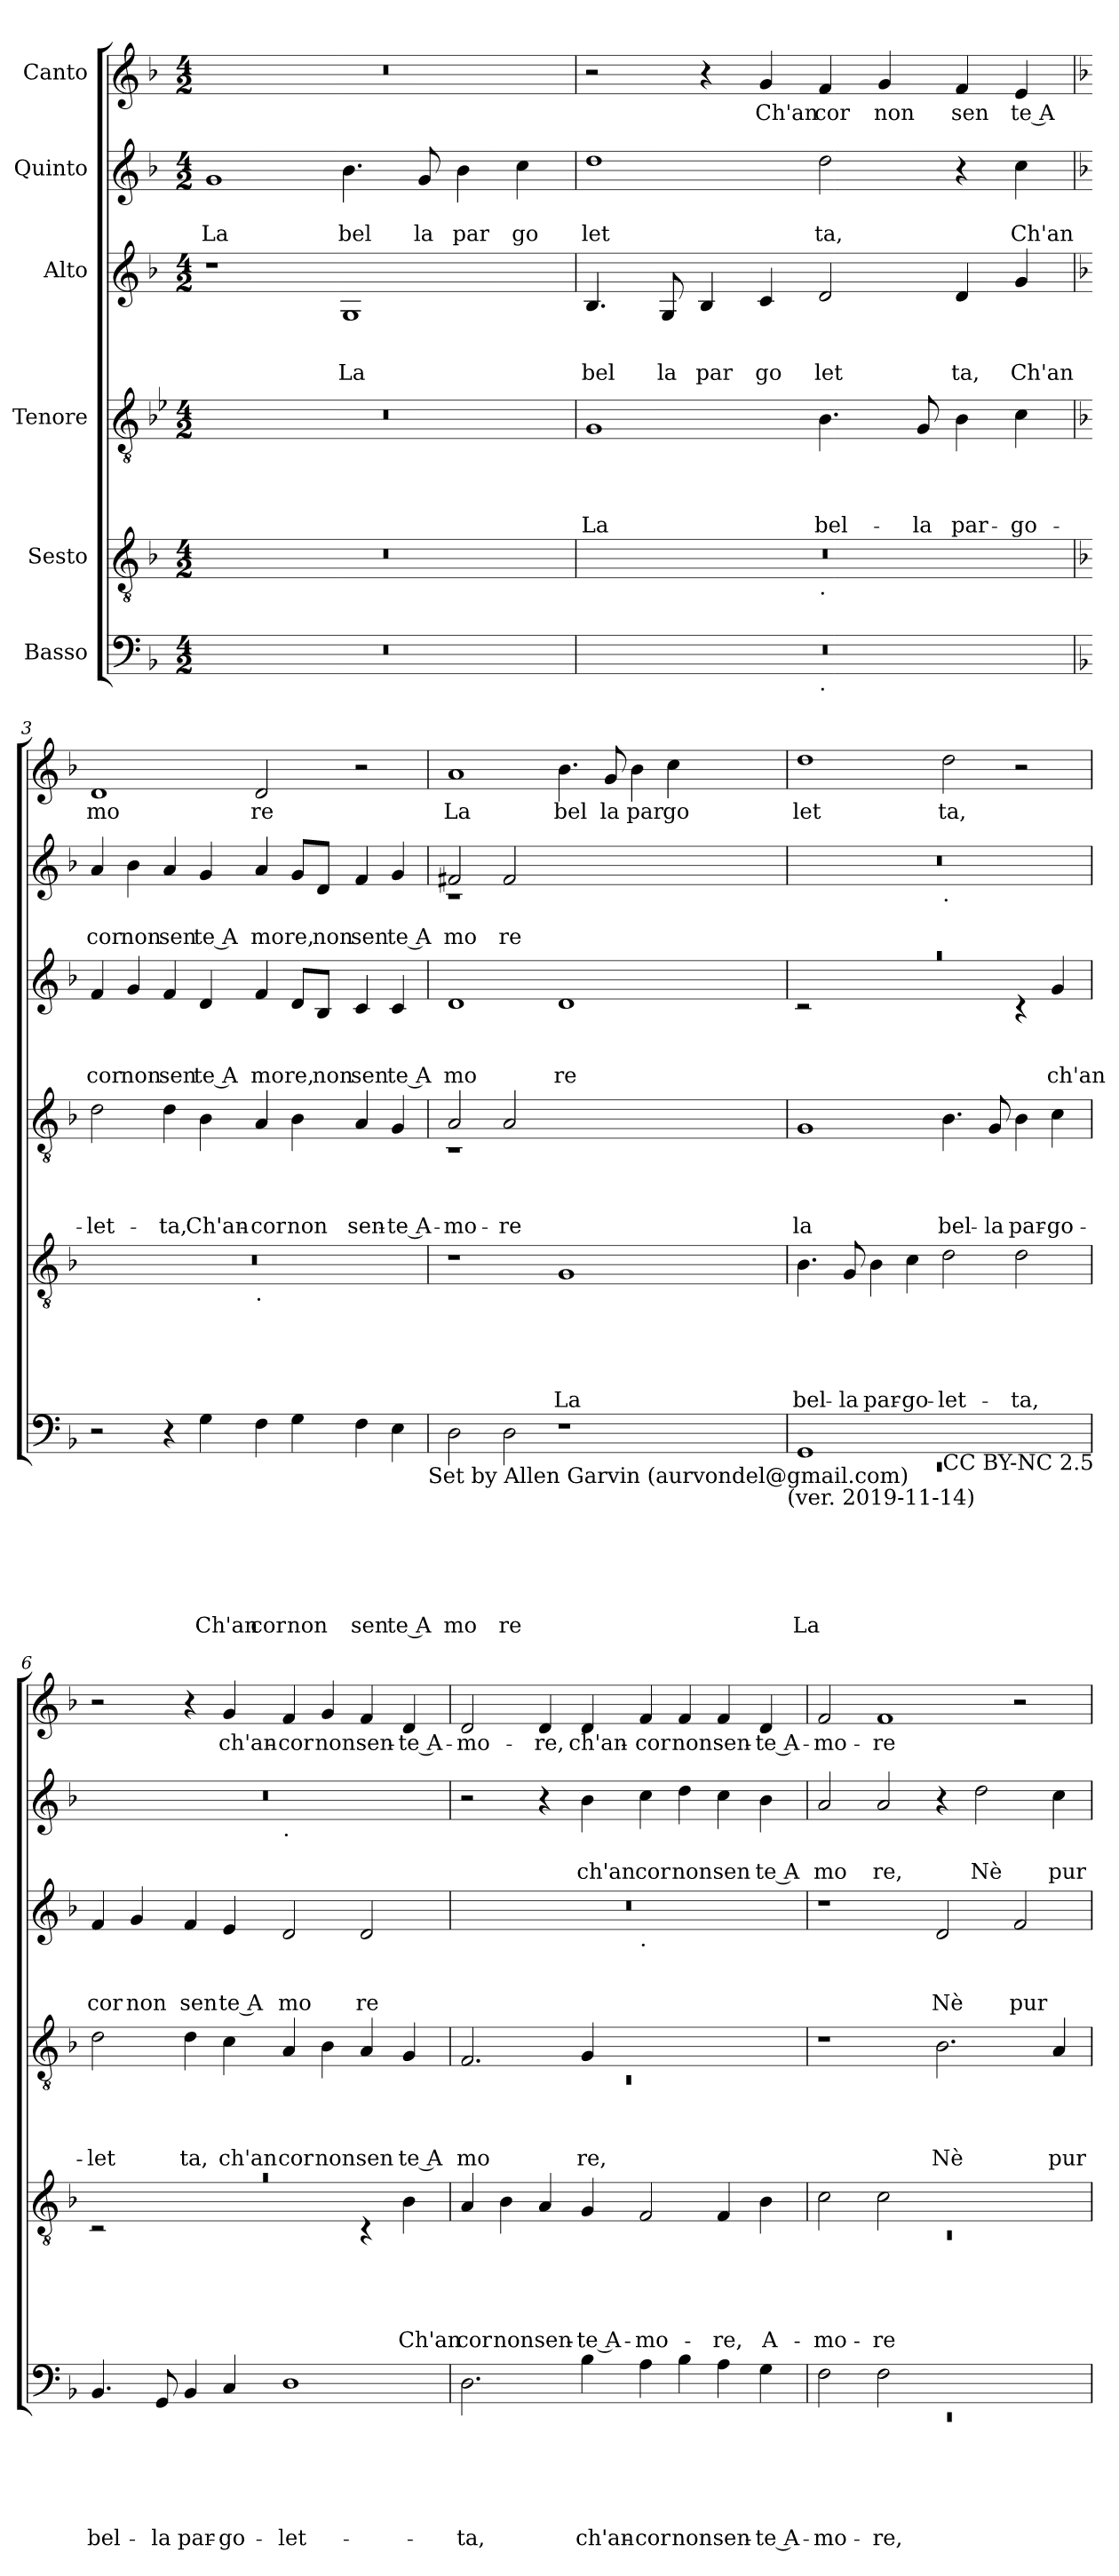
**kern	**text	**text	**text	**text	**text	**text	**kern	**text	**text	**text	**text	**text	**kern	**text	**text	**text	**text	**kern	**text	**text	**text	**kern	**text	**text	**kern	**text
*part6	*part6	*part6	*part6	*part6	*part6	*part6	*part5	*part5	*part5	*part5	*part5	*part5	*part4	*part4	*part4	*part4	*part4	*part3	*part3	*part3	*part3	*part2	*part2	*part2	*part1	*part1
*staff6	*staff6	*staff6	*staff6	*staff6	*staff6	*staff6	*staff5	*staff5	*staff5	*staff5	*staff5	*staff5	*staff4	*staff4	*staff4	*staff4	*staff4	*staff3	*staff3	*staff3	*staff3	*staff2	*staff2	*staff2	*staff1	*staff1
*I"Basso	*	*	*	*	*	*	*I"Sesto	*	*	*	*	*	*I"Tenore	*	*	*	*	*I"Alto	*	*	*	*I"Quinto	*	*	*I"Canto	*
*clefF4	*	*	*	*	*	*	*clefGv2	*	*	*	*	*	*clefGv2	*	*	*	*	*clefG2	*	*	*	*clefG2	*	*	*clefG2	*
*ITrd-3c-5	*	*	*	*	*	*	*ITrd-3c-5	*	*	*	*	*	*	*	*	*	*	*ITrd-3c-5	*	*	*	*ITrd-3c-5	*	*	*ITrd-3c-5	*
*k[b-e-]	*	*	*	*	*	*	*k[b-e-]	*	*	*	*	*	*k[b-e-]	*	*	*	*	*k[b-e-]	*	*	*	*k[b-e-]	*	*	*k[b-e-]	*
*B-:	*	*	*	*	*	*	*B-:	*	*	*	*	*	*B-:	*	*	*	*	*B-:	*	*	*	*B-:	*	*	*B-:	*
*M4/2	*	*	*	*	*	*	*M4/2	*	*	*	*	*	*M4/2	*	*	*	*	*M4/2	*	*	*	*M4/2	*	*	*M4/2	*
=1	=1	=1	=1	=1	=1	=1	=1	=1	=1	=1	=1	=1	=1	=1	=1	=1	=1	=1	=1	=1	=1	=1	=1	=1	=1	=1
!	!	!	!	!	!	!	!	!	!	!	!	!	!	!	!	!	!	!	!	!	!	!	!	!LO:LY:b	!	!
0r	.	.	.	.	.	.	0r	.	.	.	.	.	0r	.	.	.	.	1r	.	.	.	1cc	.	La	0r	.
!	!	!	!	!	!	!	!	!	!	!	!	!	!	!	!	!	!	!	!	!	!LO:LY:b	!	!	!LO:LY:b	!	!
.	.	.	.	.	.	.	.	.	.	.	.	.	.	.	.	.	.	1c	.	.	La	4.ee-\	.	bel	.	.
!	!	!	!	!	!	!	!	!	!	!	!	!	!	!	!	!	!	!	!	!	!	!	!	!LO:LY:b	!	!
.	.	.	.	.	.	.	.	.	.	.	.	.	.	.	.	.	.	.	.	.	.	8cc/	.	la	.	.
!	!	!	!	!	!	!	!	!	!	!	!	!	!	!	!	!	!	!	!	!	!	!	!	!LO:LY:b	!	!
.	.	.	.	.	.	.	.	.	.	.	.	.	.	.	.	.	.	.	.	.	.	4ee-\	.	par	.	.
!	!	!	!	!	!	!	!	!	!	!	!	!	!	!	!	!	!	!	!	!	!	!	!	!LO:LY:b	!	!
.	.	.	.	.	.	.	.	.	.	.	.	.	.	.	.	.	.	.	.	.	.	4ff\	.	go	.	.
=2	=2	=2	=2	=2	=2	=2	=2	=2	=2	=2	=2	=2	=2	=2	=2	=2	=2	=2	=2	=2	=2	=2	=2	=2	=2	=2
!	!	!	!	!	!	!	!	!	!	!	!	!	!	!	!	!	!LO:LY:b	!	!	!	!LO:LY:b	!	!	!LO:LY:b	!	!
*^	*	*	*	*	*	*	*^	*	*	*	*	*	*	*	*	*	*	*	*	*	*	*	*	*	*	*
0r	1ryy	.	.	.	.	.	.	0r	1ryy	.	.	.	.	.	1G	.	.	.	La	4.e-/	.	.	bel	1gg	.	let	2r	.
!	!	!	!	!	!	!	!	!	!	!	!	!	!	!	!	!	!	!	!	!	!	!	!LO:LY:b	!	!	!	!	!
.	.	.	.	.	.	.	.	.	.	.	.	.	.	.	.	.	.	.	.	8c/	.	.	la	.	.	.	.	.
!	!	!	!	!	!	!	!	!	!	!	!	!	!	!	!	!	!	!	!	!	!	!	!LO:LY:b	!	!	!	!	!
.	.	.	.	.	.	.	.	.	.	.	.	.	.	.	.	.	.	.	.	4e-/	.	.	par	.	.	.	4r	.
!	!	!	!	!	!	!	!	!	!	!	!	!	!	!	!	!	!	!	!	!	!	!	!LO:LY:b	!	!	!	!	!LO:LY:b
.	.	.	.	.	.	.	.	.	.	.	.	.	.	.	.	.	.	.	.	4f/	.	.	go	.	.	.	4cc/	Ch'an
!	!	!	!	!	!	!	!	!	!LO:TX:b:t=.	!	!	!	!	!	!	!	!	!	!	!	!	!	!	!	!	!	!	!
!	!LO:TX:b:t=.	!	!	!	!	!	!	!	!	!	!	!	!	!	!	!	!	!	!	!	!	!	!	!	!	!	!	!
!	!	!	!	!	!	!	!	!	!	!	!	!	!	!	!	!	!	!	!LO:LY:b	!	!	!	!LO:LY:b	!	!	!LO:LY:b	!	!LO:LY:b
.	1ryy	.	.	.	.	.	.	.	1ryy	.	.	.	.	.	4.B-\	.	.	.	bel-	2g/	.	.	let	2gg\	.	ta,	4b-/	cor
!	!	!	!	!	!	!	!	!	!	!	!	!	!	!	!	!	!	!	!	!	!	!	!	!	!	!	!	!LO:LY:b
.	.	.	.	.	.	.	.	.	.	.	.	.	.	.	.	.	.	.	.	.	.	.	.	.	.	.	4cc/	non
!	!	!	!	!	!	!	!	!	!	!	!	!	!	!	!	!	!	!	!LO:LY:b	!	!	!	!	!	!	!	!	!
.	.	.	.	.	.	.	.	.	.	.	.	.	.	.	8G/	.	.	.	-la	.	.	.	.	.	.	.	.	.
!	!	!	!	!	!	!	!	!	!	!	!	!	!	!	!	!	!	!	!LO:LY:b	!	!	!	!LO:LY:b	!	!	!	!	!LO:LY:b
.	.	.	.	.	.	.	.	.	.	.	.	.	.	.	4B-\	.	.	.	par-	4g/	.	.	ta,	4r	.	.	4b-/	sen
!	!	!	!	!	!	!	!	!	!	!	!	!	!	!	!	!	!	!	!LO:LY:b	!	!	!	!LO:LY:b	!	!	!LO:LY:b	!	!LO:LY:b:rj
.	.	.	.	.	.	.	.	.	.	.	.	.	.	.	4c\	.	.	.	-go-	4cc/	.	.	Ch'an	4ff\	.	Ch'an	4a/	te A
*v	*v	*	*	*	*	*	*	*	*	*	*	*	*	*	*	*	*	*	*	*	*	*	*	*	*	*	*	*
!!LO:LB:g=z
=3	=3	=3	=3	=3	=3	=3	=3	=3	=3	=3	=3	=3	=3	=3	=3	=3	=3	=3	=3	=3	=3	=3	=3	=3	=3	=3	=3
*	*	*	*	*	*	*	*	*	*	*	*	*	*	*k[b-]	*	*	*	*	*	*	*	*	*	*	*	*	*
*	*	*	*	*	*	*	*	*	*	*	*	*	*	*F:	*	*	*	*	*	*	*	*	*	*	*	*	*
*^	*	*	*	*	*	*	*	*	*	*	*	*	*	*	*	*	*	*	*	*	*	*	*	*	*	*	*
!	!	!	!	!	!	!	!	!	!	!	!	!	!	!	!	!	!	!	!LO:LY:b	!	!	!	!LO:LY:b	!	!	!LO:LY:b	!	!LO:LY:b
*v	*v	*	*	*	*	*	*	*	*	*	*	*	*	*	*	*	*	*	*	*	*	*	*	*	*	*	*	*
2r	.	.	.	.	.	.	0r	1ryy	.	.	.	.	.	2d\	.	.	.	-let-	4b-/	.	.	cor	4dd/	.	cor	1g	mo
!	!	!	!	!	!	!	!	!	!	!	!	!	!	!	!	!	!	!	!	!	!	!LO:LY:b	!	!	!LO:LY:b	!	!
.	.	.	.	.	.	.	.	.	.	.	.	.	.	.	.	.	.	.	4cc/	.	.	non	4ee-\	.	non	.	.
!	!	!	!	!	!	!	!	!	!	!	!	!	!	!	!	!	!	!LO:LY:b	!	!	!	!LO:LY:b	!	!	!LO:LY:b	!	!
4r	.	.	.	.	.	.	.	.	.	.	.	.	.	4d\	.	.	.	-ta,	4b-/	.	.	sen	4dd/	.	sen	.	.
!	!	!	!	!	!	!LO:LY:b	!	!	!	!	!	!	!	!	!	!	!	!LO:LY:b	!	!	!	!LO:LY:b:rj	!	!	!LO:LY:b:rj	!	!
4c\	.	.	.	.	.	Ch'an	.	.	.	.	.	.	.	4B-\	.	.	.	Ch'an-	4g/	.	.	te A	4cc/	.	te A	.	.
!	!	!	!	!	!	!	!	!LO:TX:b:t=.	!	!	!	!	!	!	!	!	!	!	!	!	!	!	!	!	!	!	!
!	!	!	!	!	!	!LO:LY:b	!	!	!	!	!	!	!	!	!	!	!	!LO:LY:b	!	!	!	!LO:LY:b	!	!	!LO:LY:b	!	!LO:LY:b
4B-\	.	.	.	.	.	cor	.	1ryy	.	.	.	.	.	4A/	.	.	.	-cor	4b-/	.	.	mo	4dd/	.	mo	2g/	re
!	!	!	!	!	!	!LO:LY:b	!	!	!	!	!	!	!	!	!	!	!	!LO:LY:b	!	!	!	!LO:LY:b	!	!	!LO:LY:b	!	!
4c\	.	.	.	.	.	non	.	.	.	.	.	.	.	4B-\	.	.	.	non	8g/L	.	.	re,	8cc/L	.	re,	.	.
!	!	!	!	!	!	!	!	!	!	!	!	!	!	!	!	!	!	!	!	!	!	!LO:LY:b	!	!	!LO:LY:b	!	!
.	.	.	.	.	.	.	.	.	.	.	.	.	.	.	.	.	.	.	8e-/J	.	.	non	8g/J	.	non	.	.
!	!	!	!	!	!	!LO:LY:b	!	!	!	!	!	!	!	!	!	!	!	!LO:LY:b	!	!	!	!LO:LY:b	!	!	!LO:LY:b	!	!
4B-\	.	.	.	.	.	sen	.	.	.	.	.	.	.	4A/	.	.	.	sen-	4f/	.	.	sen	4b-/	.	sen	2r	.
!	!	!	!	!	!	!LO:LY:b:rj	!	!	!	!	!	!	!	!	!	!	!	!LO:LY:b:rj	!	!	!	!LO:LY:b:rj	!	!	!LO:LY:b:rj	!	!
4A\	.	.	.	.	.	te A	.	.	.	.	.	.	.	4G/	.	.	.	-te A-	4f/	.	.	te A	4cc/	.	te A	.	.
!LO:TX:b:t=Set by Allen Garvin (aurvondel@gmail.com)	!	!	!	!	!	!	!	!	!	!	!	!	!	!	!	!	!	!	!	!	!	!	!	!	!	!	!
=4	=4	=4	=4	=4	=4	=4	=4	=4	=4	=4	=4	=4	=4	=4	=4	=4	=4	=4	=4	=4	=4	=4	=4	=4	=4	=4	=4
*	*	*	*	*	*	*	*	*	*	*	*	*	*	*^	*	*	*	*	*	*	*	*	*^	*	*	*	*
!	!	!	!	!	!	!LO:LY:b	!	!	!	!	!	!	!	!	!LO:N:vis=1	!	!	!	!LO:LY:b	!	!	!	!LO:LY:b	!	!LO:N:vis=1	!	!LO:LY:b	!	!LO:LY:b
*	*	*	*	*	*	*	*v	*v	*	*	*	*	*	*	*	*	*	*	*	*	*	*	*	*	*	*	*	*	*
2G\	.	.	.	.	.	mo	1r	.	.	.	.	.	2A/	0rC	.	.	.	-mo-	1g	.	.	mo	2bn/	0rc	.	mo	1dd	La
!	!	!	!	!	!	!LO:LY:b	!	!	!	!	!	!	!	!	!	!	!	!LO:LY:b	!	!	!	!	!	!	!	!LO:LY:b	!	!
2G\	.	.	.	.	.	re	.	.	.	.	.	.	2A/	.	.	.	.	-re	.	.	.	.	2b/	.	.	re	.	.
!	!	!	!	!	!	!	!	!	!	!	!	!LO:LY:b	!	!	!	!	!	!	!	!	!	!LO:LY:b	!	!	!	!	!	!LO:LY:b
1r	.	.	.	.	.	.	1c	.	.	.	.	La	1ryy	.	.	.	.	.	1g	.	.	re	1ryy	.	.	.	4.ee-\	bel
!	!	!	!	!	!	!	!	!	!	!	!	!	!	!	!	!	!	!	!	!	!	!	!	!	!	!	!	!LO:LY:b
.	.	.	.	.	.	.	.	.	.	.	.	.	.	.	.	.	.	.	.	.	.	.	.	.	.	.	8cc/	la
!	!	!	!	!	!	!	!	!	!	!	!	!	!	!	!	!	!	!	!	!	!	!	!	!	!	!	!	!LO:LY:b
.	.	.	.	.	.	.	.	.	.	.	.	.	.	.	.	.	.	.	.	.	.	.	.	.	.	.	4ee-\	par
!	!	!	!	!	!	!	!	!	!	!	!	!	!	!	!	!	!	!	!	!	!	!	!	!	!	!	!	!LO:LY:b
.	.	.	.	.	.	.	.	.	.	.	.	.	.	.	.	.	.	.	.	.	.	.	.	.	.	.	4ff\	go
1ryy	.	.	.	.	.	.	1ryy	.	.	.	.	.	1ryy	1ryy	.	.	.	.	1ryy	.	.	.	1ryy	1ryy	.	.	1ryy	.
!LO:TX:b:t=(ver. 2019-11-14)	!	!	!	!	!	!	!	!	!	!	!	!	!	!	!	!	!	!	!	!	!	!	!	!	!	!	!	!
=5	=5	=5	=5	=5	=5	=5	=5	=5	=5	=5	=5	=5	=5	=5	=5	=5	=5	=5	=5	=5	=5	=5	=5	=5	=5	=5	=5	=5
*^	*	*	*	*	*	*	*	*	*	*	*	*	*	*	*	*	*	*	*	*	*	*	*	*	*	*	*	*
!	!LO:N:vis=1	!	!	!	!	!	!LO:LY:b	!	!	!	!	!	!LO:LY:b	!	!	!	!	!	!LO:LY:b	!LO:N:vis=1	!	!	!	!	!	!	!	!	!LO:LY:b
*	*^	*	*	*	*	*	*	*	*	*	*	*	*	*v	*v	*	*	*	*	*^	*	*	*	*	*	*	*	*	*
0ryy	0rEE	1C	.	.	.	.	.	La	4.e-\	.	.	.	.	bel-	1G	.	.	.	la	0raa	2rc	.	.	.	0r	1ryy	.	.	1gg	let
!	!	!	!	!	!	!	!	!	!	!	!	!	!	!LO:LY:b	!	!	!	!	!	!	!	!	!	!	!	!	!	!	!	!
.	.	.	.	.	.	.	.	.	8c/	.	.	.	.	-la	.	.	.	.	.	.	.	.	.	.	.	.	.	.	.	.
!	!	!	!	!	!	!	!	!	!	!	!	!	!	!LO:LY:b	!	!	!	!	!	!	!	!	!	!	!	!	!	!	!	!
.	.	.	.	.	.	.	.	.	4e-\	.	.	.	.	par-	.	.	.	.	.	.	1ryy	.	.	.	.	.	.	.	.	.
!	!	!	!	!	!	!	!	!	!	!	!	!	!	!LO:LY:b	!	!	!	!	!	!	!	!	!	!	!	!	!	!	!	!
.	.	.	.	.	.	.	.	.	4f\	.	.	.	.	-go-	.	.	.	.	.	.	.	.	.	.	.	.	.	.	.	.
!	!	!	!	!	!	!	!	!	!	!	!	!	!	!	!	!	!	!	!	!	!	!	!	!	!	!LO:TX:b:t=.	!	!	!	!
!	!	!LO:TX:b:t=CC BY-NC 2.5	!	!	!	!	!	!	!	!	!	!	!	!	!	!	!	!	!	!	!	!	!	!	!	!	!	!	!	!
!	!	!	!	!	!	!	!	!	!	!	!	!	!	!LO:LY:b	!	!	!	!	!LO:LY:b	!	!	!	!	!	!	!	!	!	!	!LO:LY:b
.	.	1ryy	.	.	.	.	.	.	2g\	.	.	.	.	-let-	4.B-\	.	.	.	bel-	.	.	.	.	.	.	1ryy	.	.	2gg\	ta,
!	!	!	!	!	!	!	!	!	!	!	!	!	!	!	!	!	!	!	!LO:LY:b	!	!	!	!	!	!	!	!	!	!	!
.	.	.	.	.	.	.	.	.	.	.	.	.	.	.	8G/	.	.	.	-la	.	.	.	.	.	.	.	.	.	.	.
!	!	!	!	!	!	!	!	!	!	!	!	!	!	!LO:LY:b	!	!	!	!	!LO:LY:b	!	!	!	!	!	!	!	!	!	!	!
.	.	.	.	.	.	.	.	.	2g\	.	.	.	.	-ta,	4B-\	.	.	.	par-	.	4rc	.	.	.	.	.	.	.	2r	.
!	!	!	!	!	!	!	!	!	!	!	!	!	!	!	!	!	!	!	!LO:LY:b	!	!	!	!	!LO:LY:b	!	!	!	!	!	!
.	.	.	.	.	.	.	.	.	.	.	.	.	.	.	4c\	.	.	.	-go-	.	4cc/	.	.	ch'an	.	.	.	.	.	.
*v	*v	*v	*	*	*	*	*	*	*	*	*	*	*	*	*	*	*	*	*	*	*	*	*	*	*	*	*	*	*	*
!!LO:PB:g=z
=6	=6	=6	=6	=6	=6	=6	=6	=6	=6	=6	=6	=6	=6	=6	=6	=6	=6	=6	=6	=6	=6	=6	=6	=6	=6	=6	=6	=6
!	!	!	!	!	!	!LO:LY:b	!LO:N:vis=1	!	!	!	!	!	!	!	!	!	!LO:LY:b	!	!	!	!	!LO:LY:b	!	!	!	!	!	!
*	*	*	*	*	*	*	*^	*	*	*	*	*	*	*	*	*	*	*v	*v	*	*	*	*	*	*	*	*	*
4.E-/	.	.	.	.	.	bel-	0ra	2rC	.	.	.	.	.	2d\	.	.	.	-let	4b-/	.	.	cor	0r	1ryy	.	.	2r	.
!	!	!	!	!	!	!	!	!	!	!	!	!	!	!	!	!	!	!	!	!	!	!LO:LY:b	!	!	!	!	!	!
.	.	.	.	.	.	.	.	.	.	.	.	.	.	.	.	.	.	.	4cc/	.	.	non	.	.	.	.	.	.
!	!	!	!	!	!	!LO:LY:b	!	!	!	!	!	!	!	!	!	!	!	!	!	!	!	!	!	!	!	!	!	!
8C/	.	.	.	.	.	-la	.	.	.	.	.	.	.	.	.	.	.	.	.	.	.	.	.	.	.	.	.	.
!	!	!	!	!	!	!LO:LY:b	!	!	!	!	!	!	!	!	!	!	!	!LO:LY:b	!	!	!	!LO:LY:b	!	!	!	!	!	!
4E-/	.	.	.	.	.	par-	.	1ryy	.	.	.	.	.	4d\	.	.	.	ta,	4b-/	.	.	sen	.	.	.	.	4r	.
!	!	!	!	!	!	!LO:LY:b	!	!	!	!	!	!	!	!	!	!	!	!LO:LY:b	!	!	!	!LO:LY:b:rj	!	!	!	!	!	!LO:LY:b
4F/	.	.	.	.	.	-go-	.	.	.	.	.	.	.	4c\	.	.	.	ch'an	4a/	.	.	te A	.	.	.	.	4cc/	ch'an-
!	!	!	!	!	!	!	!	!	!	!	!	!	!	!	!	!	!	!	!	!	!	!	!	!LO:TX:b:t=.	!	!	!	!
!	!	!	!	!	!	!LO:LY:b	!	!	!	!	!	!	!	!	!	!	!	!LO:LY:b	!	!	!	!LO:LY:b	!	!	!	!	!	!LO:LY:b
1G	.	.	.	.	.	-let-	.	.	.	.	.	.	.	4A/	.	.	.	cor	2g/	.	.	mo	.	1ryy	.	.	4b-/	-cor
!	!	!	!	!	!	!	!	!	!	!	!	!	!	!	!	!	!	!LO:LY:b	!	!	!	!	!	!	!	!	!	!LO:LY:b
.	.	.	.	.	.	.	.	.	.	.	.	.	.	4B-\	.	.	.	non	.	.	.	.	.	.	.	.	4cc/	non
!	!	!	!	!	!	!	!	!	!	!	!	!	!	!	!	!	!	!LO:LY:b	!	!	!	!LO:LY:b	!	!	!	!	!	!LO:LY:b
.	.	.	.	.	.	.	.	4rC	.	.	.	.	.	4A/	.	.	.	sen	2g/	.	.	re	.	.	.	.	4b-/	sen-
!	!	!	!	!	!	!	!	!	!	!	!	!	!LO:LY:b	!	!	!	!	!LO:LY:b:rj	!	!	!	!	!	!	!	!	!	!LO:LY:b:rj
.	.	.	.	.	.	.	.	4e-\	.	.	.	.	Ch'an-	4G/	.	.	.	te A	.	.	.	.	.	.	.	.	4g/	-te A-
=7	=7	=7	=7	=7	=7	=7	=7	=7	=7	=7	=7	=7	=7	=7	=7	=7	=7	=7	=7	=7	=7	=7	=7	=7	=7	=7	=7	=7
*	*	*	*	*	*	*	*	*	*	*	*	*	*	*^	*	*	*	*	*	*	*	*	*	*	*	*	*	*
!	!	!	!	!	!	!LO:LY:b	!	!	!	!	!	!	!LO:LY:b	!	!LO:N:vis=1	!	!	!	!LO:LY:b	!	!	!	!	!	!	!	!	!	!LO:LY:b
*	*	*	*	*	*	*	*v	*v	*	*	*	*	*	*	*	*	*	*	*	*^	*	*	*	*v	*v	*	*	*	*
2.G\	.	.	.	.	.	-ta,	4d/	.	.	.	.	-cor	2.F/	0rC	.	.	.	mo	0r	1ryy	.	.	.	2r	.	.	2g/	-mo-
!	!	!	!	!	!	!	!	!	!	!	!	!LO:LY:b	!	!	!	!	!	!	!	!	!	!	!	!	!	!	!	!
.	.	.	.	.	.	.	4e-\	.	.	.	.	non	.	.	.	.	.	.	.	.	.	.	.	.	.	.	.	.
!	!	!	!	!	!	!	!	!	!	!	!	!LO:LY:b	!	!	!	!	!	!	!	!	!	!	!	!	!	!	!	!LO:LY:b
.	.	.	.	.	.	.	4d/	.	.	.	.	sen-	.	.	.	.	.	.	.	.	.	.	.	4r	.	.	4g/	-re,
!	!	!	!	!	!	!LO:LY:b	!	!	!	!	!	!LO:LY:b:rj	!	!	!	!	!	!LO:LY:b	!	!	!	!	!	!	!	!LO:LY:b	!	!LO:LY:b
4e-\	.	.	.	.	.	ch'an-	4c/	.	.	.	.	-te A-	4G/	.	.	.	.	re,	.	.	.	.	.	4ee-\	.	ch'an	4g/	ch'an-
!	!	!	!	!	!	!	!	!	!	!	!	!	!	!	!	!	!	!	!	!LO:TX:b:t=.	!	!	!	!	!	!	!	!
!	!	!	!	!	!	!LO:LY:b	!	!	!	!	!	!LO:LY:b	!	!	!	!	!	!	!	!	!	!	!	!	!	!LO:LY:b	!	!LO:LY:b
4d\	.	.	.	.	.	-cor	2B-/	.	.	.	.	-mo-	1ryy	.	.	.	.	.	.	1ryy	.	.	.	4ff\	.	cor	4b-/	-cor
!	!	!	!	!	!	!LO:LY:b	!	!	!	!	!	!	!	!	!	!	!	!	!	!	!	!	!	!	!	!LO:LY:b	!	!LO:LY:b
4e-\	.	.	.	.	.	non	.	.	.	.	.	.	.	.	.	.	.	.	.	.	.	.	.	4gg\	.	non	4b-/	non
!	!	!	!	!	!	!LO:LY:b	!	!	!	!	!	!LO:LY:b	!	!	!	!	!	!	!	!	!	!	!	!	!	!LO:LY:b	!	!LO:LY:b
4d\	.	.	.	.	.	sen-	4B-/	.	.	.	.	-re,	.	.	.	.	.	.	.	.	.	.	.	4ff\	.	sen	4b-/	sen-
!	!	!	!	!	!	!LO:LY:b:rj	!	!	!	!	!	!LO:LY:b	!	!	!	!	!	!	!	!	!	!	!	!	!	!LO:LY:b:rj	!	!LO:LY:b:rj
4c\	.	.	.	.	.	-te A-	4e-\	.	.	.	.	A-	.	.	.	.	.	.	.	.	.	.	.	4ee-\	.	te A	4g/	-te A-
*	*	*	*	*	*	*	*	*	*	*	*	*	*v	*v	*	*	*	*	*	*	*	*	*	*	*	*	*	*
=8	=8	=8	=8	=8	=8	=8	=8	=8	=8	=8	=8	=8	=8	=8	=8	=8	=8	=8	=8	=8	=8	=8	=8	=8	=8	=8	=8
*^	*	*	*	*	*	*	*^	*	*	*	*	*	*	*	*	*	*	*	*	*	*	*	*	*	*	*	*
!	!LO:N:vis=1	!	!	!	!	!	!LO:LY:b	!	!LO:N:vis=1	!	!	!	!	!LO:LY:b	!	!	!	!	!	!	!	!	!	!	!	!	!LO:LY:b	!	!LO:LY:b
*	*	*	*	*	*	*	*	*	*	*	*	*	*	*	*	*	*	*	*	*v	*v	*	*	*	*	*	*	*	*
2B-\	0rEE	.	.	.	.	.	-mo-	2f\	0rC	.	.	.	.	-mo-	1r	.	.	.	.	1r	.	.	.	2dd/	.	mo	2b-/	-mo-
!	!	!	!	!	!	!	!LO:LY:b	!	!	!	!	!	!	!LO:LY:b	!	!	!	!	!	!	!	!	!	!	!	!LO:LY:b	!	!LO:LY:b
2B-\	.	.	.	.	.	.	-re,	2f\	.	.	.	.	.	-re	.	.	.	.	.	.	.	.	.	2dd/	.	re,	1b-	-re
!	!	!	!	!	!	!	!	!	!	!	!	!	!	!	!	!	!	!	!LO:LY:b	!	!	!	!LO:LY:b	!	!	!	!	!
1ryy	.	.	.	.	.	.	.	1ryy	.	.	.	.	.	.	2.B-\	.	.	.	Nè	2g/	.	.	Nè	4r	.	.	.	.
!	!	!	!	!	!	!	!	!	!	!	!	!	!	!	!	!	!	!	!	!	!	!	!	!	!	!LO:LY:b	!	!
.	.	.	.	.	.	.	.	.	.	.	.	.	.	.	.	.	.	.	.	.	.	.	.	2gg\	.	Nè	.	.
!	!	!	!	!	!	!	!	!	!	!	!	!	!	!	!	!	!	!	!	!	!	!	!LO:LY:b	!	!	!	!	!
.	.	.	.	.	.	.	.	.	.	.	.	.	.	.	.	.	.	.	.	2b-/	.	.	pur	.	.	.	2r	.
!	!	!	!	!	!	!	!	!	!	!	!	!	!	!	!	!	!	!	!LO:LY:b	!	!	!	!	!	!	!LO:LY:b	!	!
.	.	.	.	.	.	.	.	.	.	.	.	.	.	.	4A/	.	.	.	pur	.	.	.	.	4ff\	.	pur	.	.
*v	*v	*	*	*	*	*	*	*	*	*	*	*	*	*	*	*	*	*	*	*	*	*	*	*	*	*	*	*
*	*	*	*	*	*	*	*v	*v	*	*	*	*	*	*	*	*	*	*	*	*	*	*	*	*	*	*	*
=	=	=	=	=	=	=	=	=	=	=	=	=	=	=	=	=	=	=	=	=	=	=	=	=	=	=
*-	*-	*-	*-	*-	*-	*-	*-	*-	*-	*-	*-	*-	*-	*-	*-	*-	*-	*-	*-	*-	*-	*-	*-	*-	*-	*-
